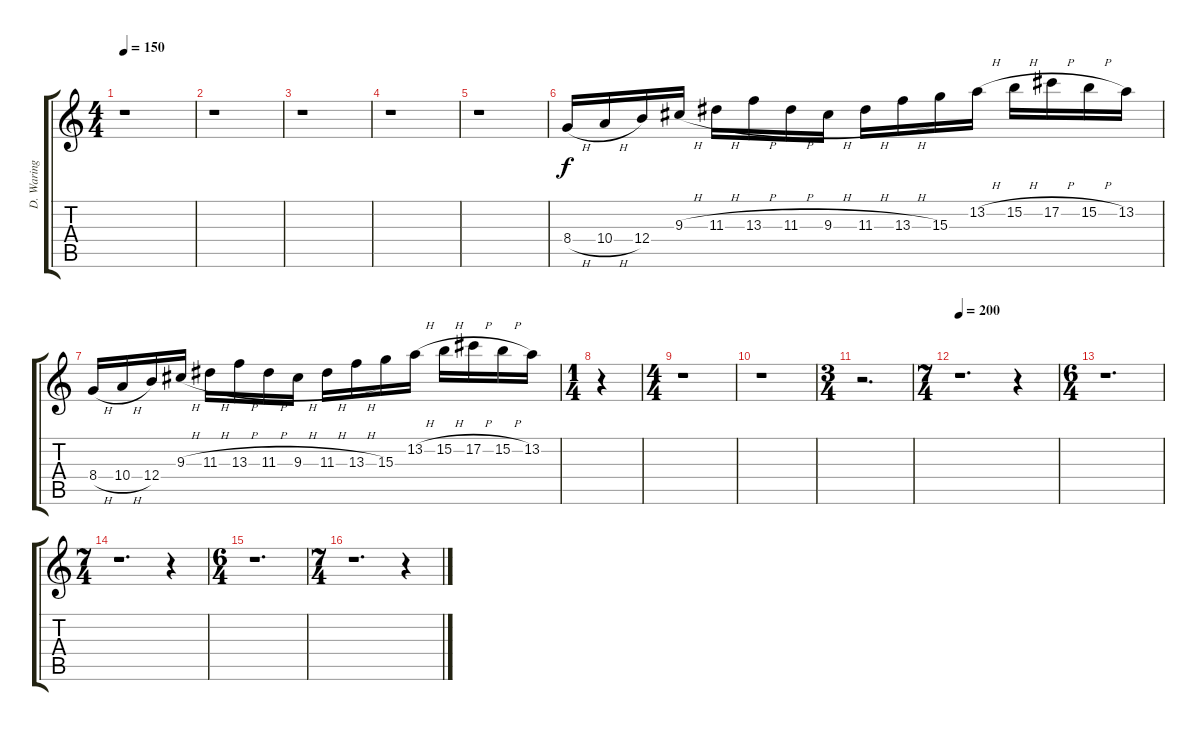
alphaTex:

\track ("D. Waring Lead Gtr." "D. Waring ") {instrument distortionguitar}
\staff {score tabs}
\tuning (Db4 Ab3 E3 B2 Gb2 Db2) {hide}
\ts (4 4)
\tempo 150
\clef g2
\ks c
r.1{dy f} |
r.1 |
r.1 |
r.1 |
r.1 |
8.4{h}.16 10.4{h}.16 12.4.16 9.3{h}.16 11.3{h}.16 13.3{h}.16 11.3{h}.16 9.3{h}.16 11.3{h}.16 13.3{h}.16 15.3.16 13.2{h}.16 15.2{h}.16 17.2{h}.16 15.2{h}.16 13.2.16 |
8.4{h}.16 10.4{h}.16 12.4.16 9.3{h}.16 11.3{h}.16 13.3{h}.16 11.3{h}.16 9.3{h}.16 11.3{h}.16 13.3{h}.16 15.3.16 13.2{h}.16 15.2{h}.16 17.2{h}.16 15.2{h}.16 13.2.16 |
\ts (1 4)
r.4 |
\ts (4 4)
r.1 |
r.1 |
\ts (3 4)
r.2{d} |
\ts (7 4)
\tempo 200
r.1{d} r.4 |
\ts (6 4)
r.1{d} |
\ts (7 4)
r.1{d} r.4 |
\ts (6 4)
r.1{d} |
\ts (7 4)
r.1{d} r.4
